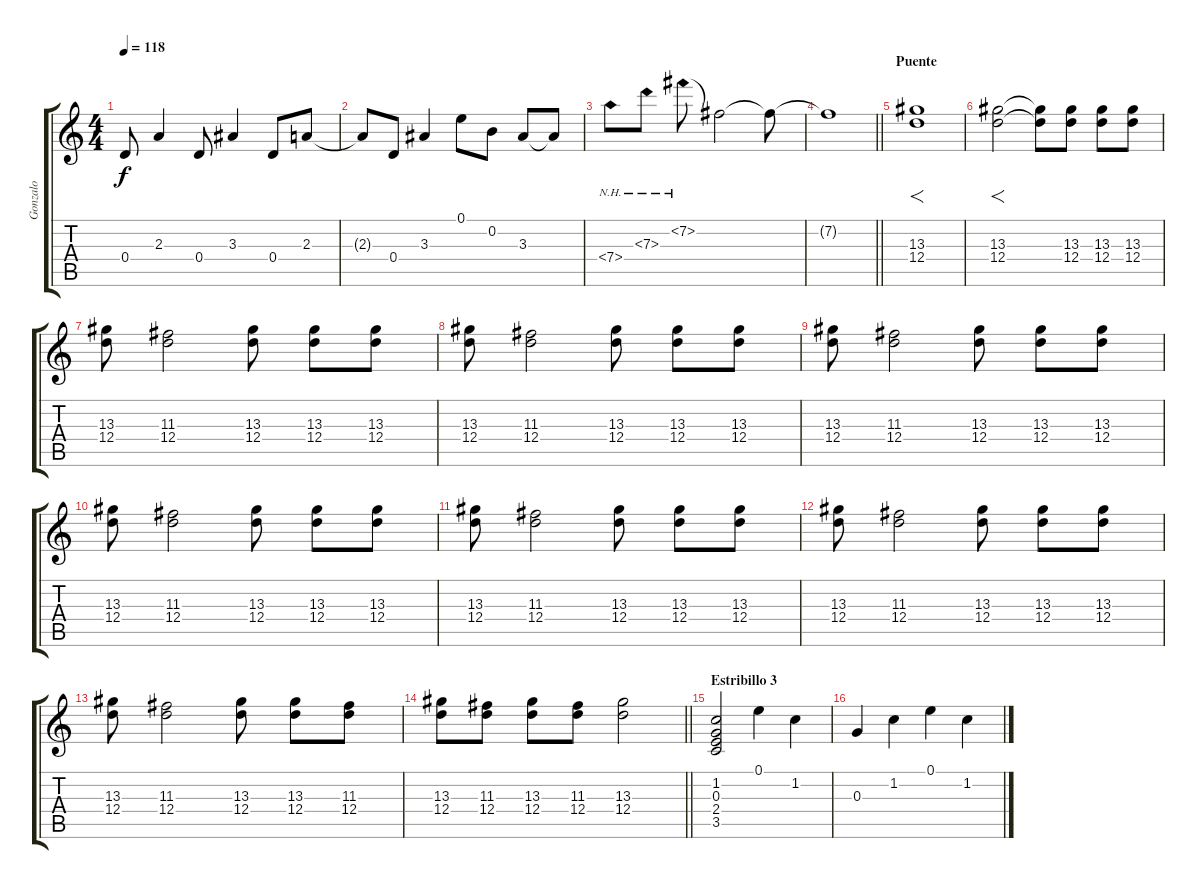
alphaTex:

\track ("Gonzalo" "Gonzalo") {instrument distortionguitar}
\staff {score tabs}
\tuning (E4 B3 G3 D3 A2 E2) {hide}
\ts (4 4)
\tempo 118
\clef g2
\ks c
0.4.8{dy f} 2.3.4 0.4.8 3.3.4 0.4.8 2.3.8 |
2.3{t}.8 0.4.8 3.3.4 0.1.8 0.2.8 3.3.8 3.3{t}.8 |
7.4{nh}.8 7.3{nh}.8 7.2{nh}.8 7.2{t}.2 7.2{t}.8 |
\barLineRight lightlight
7.2{t}.1 |
\section ("" "Puente")
(13.3 12.4).1{f} |
(13.3 12.4).2{f} (13.3{t} 12.4{t}).8 (13.3 12.4).8 (13.3 12.4).8 (13.3 12.4).8 |
(13.3 12.4).8 (11.3 12.4).2 (13.3 12.4).8 (13.3 12.4).8 (13.3 12.4).8 |
(13.3 12.4).8 (11.3 12.4).2 (13.3 12.4).8 (13.3 12.4).8 (13.3 12.4).8 |
(13.3 12.4).8 (11.3 12.4).2 (13.3 12.4).8 (13.3 12.4).8 (13.3 12.4).8 |
(13.3 12.4).8 (11.3 12.4).2 (13.3 12.4).8 (13.3 12.4).8 (13.3 12.4).8 |
(13.3 12.4).8 (11.3 12.4).2 (13.3 12.4).8 (13.3 12.4).8 (13.3 12.4).8 |
(13.3 12.4).8 (11.3 12.4).2 (13.3 12.4).8 (13.3 12.4).8 (13.3 12.4).8 |
(13.3 12.4).8 (11.3 12.4).2 (13.3 12.4).8 (13.3 12.4).8 (11.3 12.4).8 |
\barLineRight lightlight
(13.3 12.4).8 (11.3 12.4).8 (13.3 12.4).8 (11.3 12.4).8 (13.3 12.4).2 |
\section ("" "Estribillo 3")
(1.2 0.3 2.4 3.5).2 0.1.4 1.2.4 |
0.3.4 1.2.4 0.1.4 1.2.4
